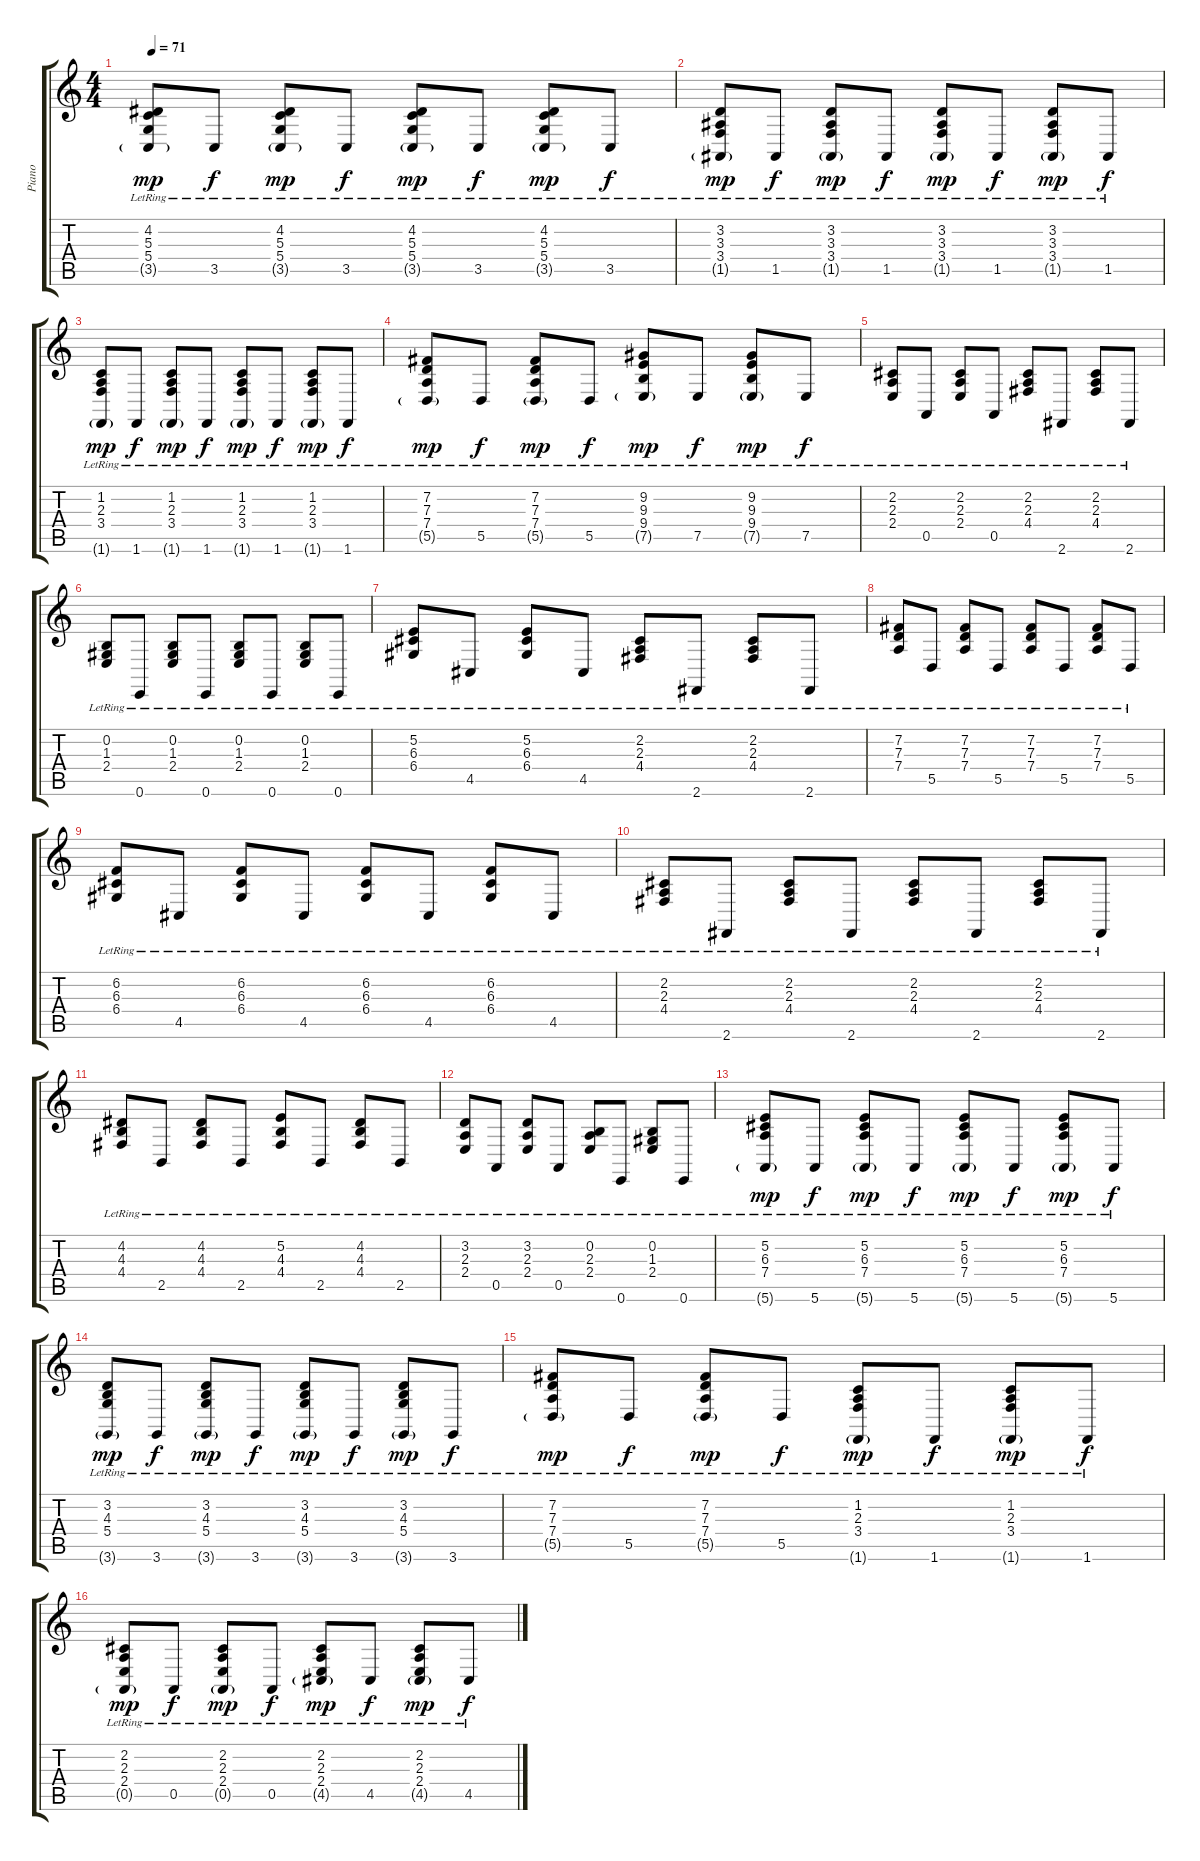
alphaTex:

\track ("Piano" "Piano") {instrument brightacousticpiano}
\staff {score tabs}
\tuning (E4 B3 G3 D3 A2 E2) {hide}
\ts (4 4)
\tempo 71
\clef g2
\ks c
(4.2{lr} 5.3{lr} 5.4{lr} 3.5{g}).8{dy mp} 3.5{lr}.8{dy f} (4.2{lr} 5.3{lr} 5.4{lr} 3.5{g}).8{dy mp} 3.5{lr}.8{dy f} (4.2{lr} 5.3{lr} 5.4{lr} 3.5{g}).8{dy mp} 3.5{lr}.8{dy f} (4.2{lr} 5.3{lr} 5.4{lr} 3.5{g}).8{dy mp} 3.5{lr}.8{dy f} |
(3.2{lr} 3.3{lr} 3.4{lr} 1.5{g}).8{dy mp} 1.5{lr}.8{dy f} (3.2{lr} 3.3{lr} 3.4{lr} 1.5{g}).8{dy mp} 1.5{lr}.8{dy f} (3.2{lr} 3.3{lr} 3.4{lr} 1.5{g}).8{dy mp} 1.5{lr}.8{dy f} (3.2{lr} 3.3{lr} 3.4{lr} 1.5{g}).8{dy mp} 1.5{lr}.8{dy f} |
(1.2{lr} 2.3{lr} 3.4{lr} 1.6{g}).8{dy mp} 1.6{lr}.8{dy f} (1.2{lr} 2.3{lr} 3.4{lr} 1.6{g}).8{dy mp} 1.6{lr}.8{dy f} (1.2{lr} 2.3{lr} 3.4{lr} 1.6{g}).8{dy mp} 1.6{lr}.8{dy f} (1.2{lr} 2.3{lr} 3.4{lr} 1.6{g}).8{dy mp} 1.6{lr}.8{dy f} |
(7.2{lr} 7.3{lr} 7.4{lr} 5.5{g}).8{dy mp} 5.5{lr}.8{dy f} (7.2{lr} 7.3{lr} 7.4{lr} 5.5{g}).8{dy mp} 5.5{lr}.8{dy f} (9.2{lr} 9.3{lr} 9.4{lr} 7.5{g}).8{dy mp} 7.5{lr}.8{dy f} (9.2{lr} 9.3{lr} 9.4{lr} 7.5{g}).8{dy mp} 7.5{lr}.8{dy f} |
(2.2{lr} 2.3{lr} 2.4{lr}).8 0.5{lr}.8 (2.2{lr} 2.3{lr} 2.4{lr}).8 0.5{lr}.8 (2.2{lr} 2.3{lr} 4.4{lr}).8 2.6{lr}.8 (2.2{lr} 2.3{lr} 4.4{lr}).8 2.6{lr}.8 |
(0.2{lr} 1.3{lr} 2.4{lr}).8 0.6{lr}.8 (0.2{lr} 1.3{lr} 2.4{lr}).8 0.6{lr}.8 (0.2{lr} 1.3{lr} 2.4{lr}).8 0.6{lr}.8 (0.2{lr} 1.3{lr} 2.4{lr}).8 0.6{lr}.8 |
(5.2{lr} 6.3{lr} 6.4{lr}).8 4.5{lr}.8 (5.2{lr} 6.3{lr} 6.4{lr}).8 4.5{lr}.8 (2.2{lr} 2.3{lr} 4.4{lr}).8 2.6{lr}.8 (2.2{lr} 2.3{lr} 4.4{lr}).8 2.6{lr}.8 |
(7.2{lr} 7.3{lr} 7.4{lr}).8 5.5{lr}.8 (7.2{lr} 7.3{lr} 7.4{lr}).8 5.5{lr}.8 (7.2{lr} 7.3{lr} 7.4{lr}).8 5.5{lr}.8 (7.2{lr} 7.3{lr} 7.4{lr}).8 5.5{lr}.8 |
(6.2{lr} 6.3{lr} 6.4{lr}).8 4.5{lr}.8 (6.2{lr} 6.3{lr} 6.4{lr}).8 4.5{lr}.8 (6.2{lr} 6.3{lr} 6.4{lr}).8 4.5{lr}.8 (6.2{lr} 6.3{lr} 6.4{lr}).8 4.5{lr}.8 |
(2.2{lr} 2.3{lr} 4.4{lr}).8 2.6{lr}.8 (2.2{lr} 2.3{lr} 4.4{lr}).8 2.6{lr}.8 (2.2{lr} 2.3{lr} 4.4{lr}).8 2.6{lr}.8 (2.2{lr} 2.3{lr} 4.4{lr}).8 2.6{lr}.8 |
(4.2{lr} 4.3{lr} 4.4{lr}).8 2.5{lr}.8 (4.2{lr} 4.3{lr} 4.4{lr}).8 2.5{lr}.8 (5.2{lr} 4.3{lr} 4.4{lr}).8 2.5{lr}.8 (4.2{lr} 4.3{lr} 4.4{lr}).8 2.5{lr}.8 |
(3.2{lr} 2.3{lr} 2.4{lr}).8 0.5{lr}.8 (3.2{lr} 2.3{lr} 2.4{lr}).8 0.5{lr}.8 (0.2{lr} 2.3{lr} 2.4{lr}).8 0.6{lr}.8 (0.2{lr} 1.3{lr} 2.4{lr}).8 0.6{lr}.8 |
(5.2{lr} 6.3{lr} 7.4{lr} 5.6{g}).8{dy mp} 5.6{lr}.8{dy f} (5.2{lr} 6.3{lr} 7.4{lr} 5.6{g}).8{dy mp} 5.6{lr}.8{dy f} (5.2{lr} 6.3{lr} 7.4{lr} 5.6{g}).8{dy mp} 5.6{lr}.8{dy f} (5.2{lr} 6.3{lr} 7.4{lr} 5.6{g}).8{dy mp} 5.6{lr}.8{dy f} |
(3.2{lr} 4.3{lr} 5.4{lr} 3.6{g}).8{dy mp} 3.6{lr}.8{dy f} (3.2{lr} 4.3{lr} 5.4{lr} 3.6{g}).8{dy mp} 3.6{lr}.8{dy f} (3.2{lr} 4.3{lr} 5.4{lr} 3.6{g}).8{dy mp} 3.6{lr}.8{dy f} (3.2{lr} 4.3{lr} 5.4{lr} 3.6{g}).8{dy mp} 3.6{lr}.8{dy f} |
(7.2{lr} 7.3{lr} 7.4{lr} 5.5{g}).8{dy mp} 5.5{lr}.8{dy f} (7.2{lr} 7.3{lr} 7.4{lr} 5.5{g}).8{dy mp} 5.5{lr}.8{dy f} (1.2{lr} 2.3{lr} 3.4{lr} 1.6{g}).8{dy mp} 1.6{lr}.8{dy f} (1.2{lr} 2.3{lr} 3.4{lr} 1.6{g}).8{dy mp} 1.6{lr}.8{dy f} |
(2.2{lr} 2.3{lr} 2.4{lr} 0.5{g}).8{dy mp} 0.5{lr}.8{dy f} (2.2{lr} 2.3{lr} 2.4{lr} 0.5{g}).8{dy mp} 0.5{lr}.8{dy f} (2.2{lr} 2.3{lr} 2.4{lr} 4.5{g}).8{dy mp} 4.5{lr}.8{dy f} (2.2{lr} 2.3{lr} 2.4{lr} 4.5{g}).8{dy mp} 4.5{lr}.8{dy f}
